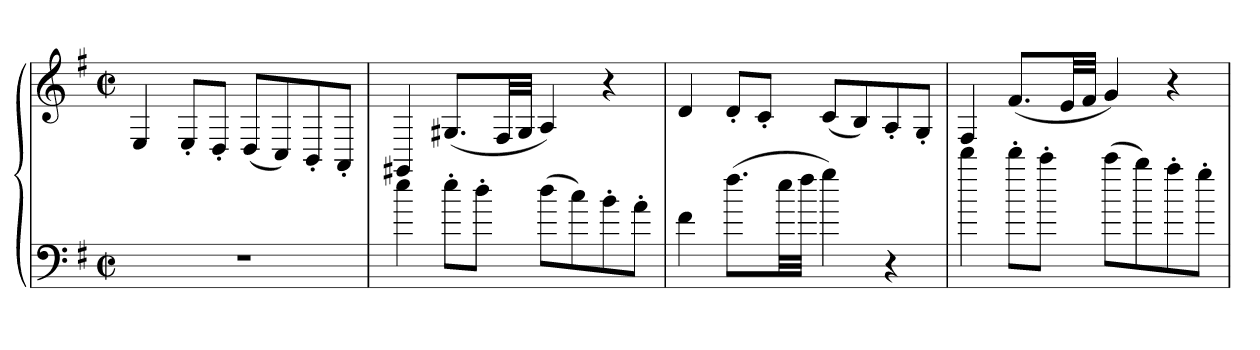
**kern	**kern
*part1	*part1
*staff2	*staff1
*clefF4	*clefG2
*k[f#]	*k[f#]
*G:	*G:
*M2/2	*M2/2
*met(c|)	*met(c|)
=	=
1r	4E
.	8E'L
.	8D'J
.	(8DL
.	8C)
.	8BB'
.	8AA'J
=	=
4ee	4GG#X
8ee'L	(8.G#XL
8dd'J	.
.	32F#LL
.	32G#JJJ
(8ddL	4A)
8cc)	.
8b'	4r
8a'J	.
=	=
4f#	4d
(8.ff#L	8d'L
.	8c'J
32eeLL	.
32ff#JJJ	.
4gg)	(8cL
.	8B)
4r	8A'
.	8G'J
=	=
4ddd	4F#
8ddd'L	(8.f#L
8ccc'J	.
.	32eLL
.	32f#JJJ
(8cccL	4g)
8bb)	.
8aa'	4r
8gg'J	.
=	=
*-	*-
